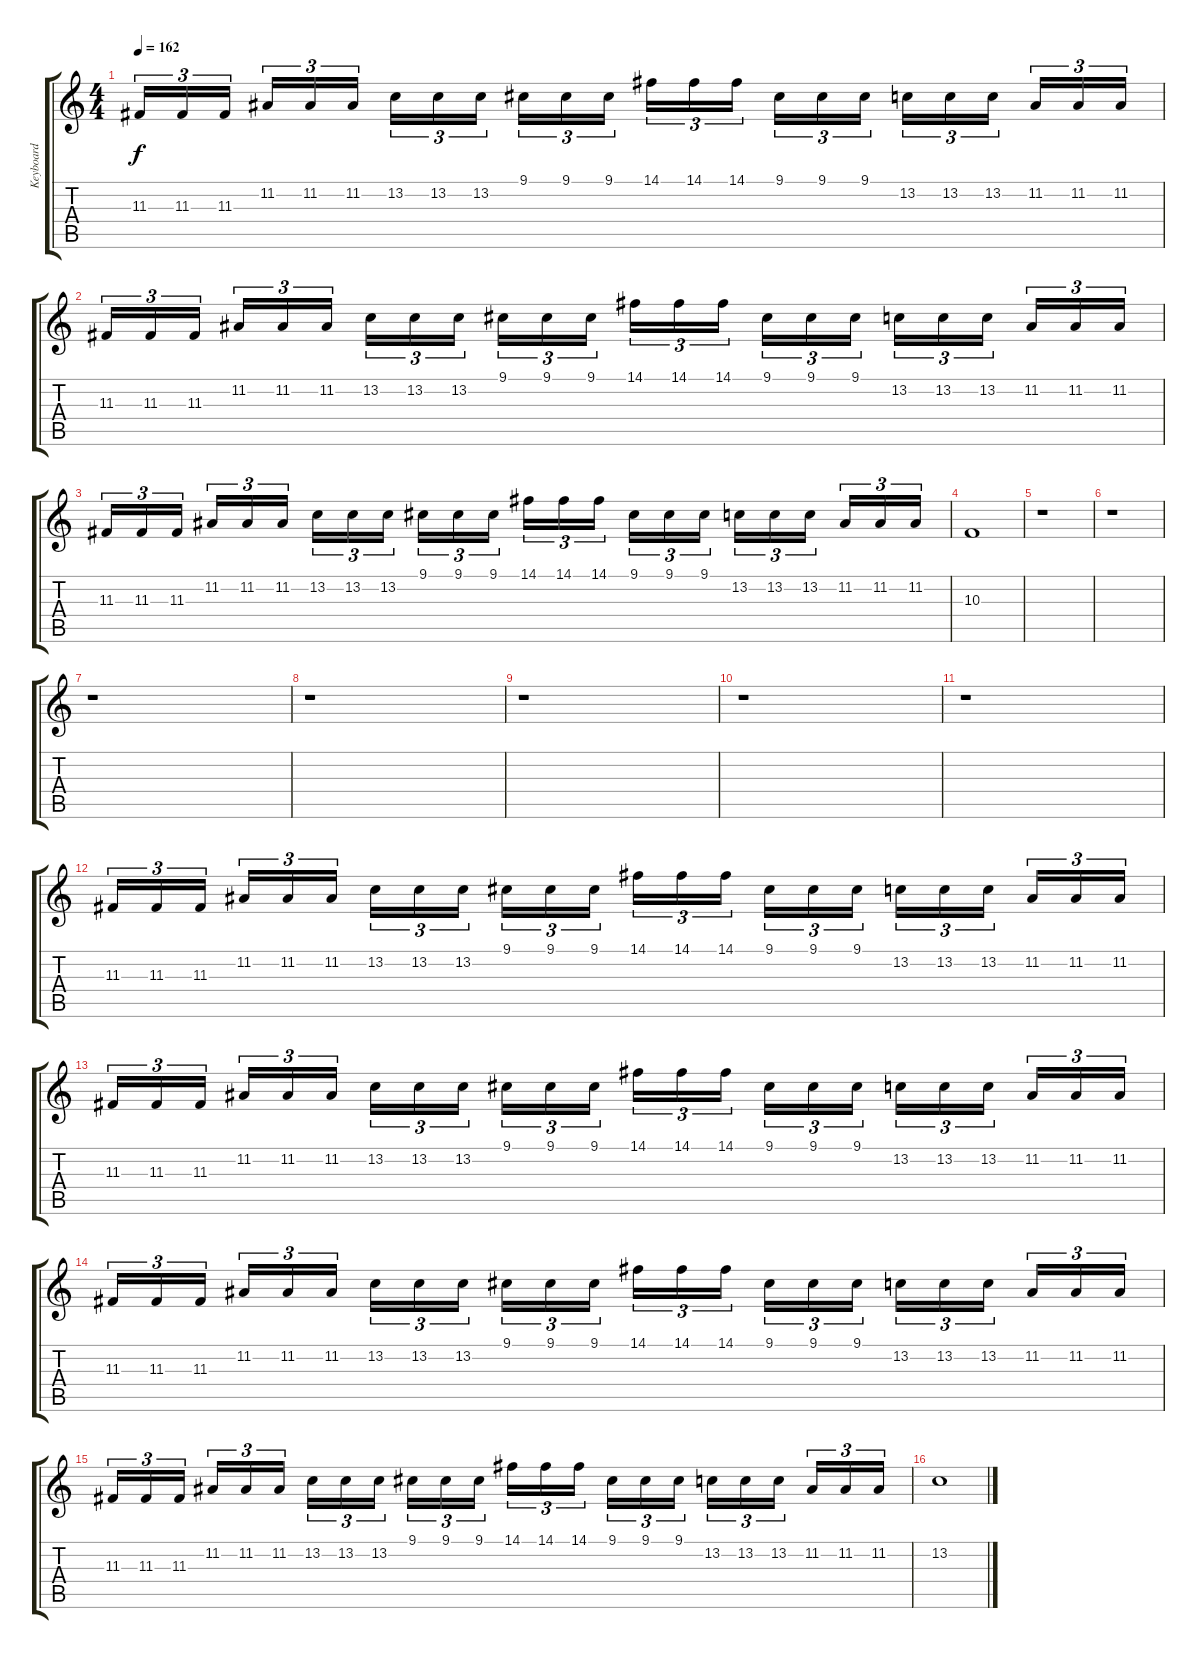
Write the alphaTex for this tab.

\track ("Keyboard" "Keyboard") {instrument vibraphone}
\staff {score tabs}
\tuning (E4 B3 G3 D3 A2 E2) {hide}
\ts (4 4)
\tempo 162
\clef g2
\ks c
11.3.16{tu (3 2) dy f} 11.3.16{tu (3 2)} 11.3.16{tu (3 2)} 11.2.16{tu (3 2)} 11.2.16{tu (3 2)} 11.2.16{tu (3 2)} 13.2.16{tu (3 2)} 13.2.16{tu (3 2)} 13.2.16{tu (3 2)} 9.1.16{tu (3 2)} 9.1.16{tu (3 2)} 9.1.16{tu (3 2)} 14.1.16{tu (3 2)} 14.1.16{tu (3 2)} 14.1.16{tu (3 2)} 9.1.16{tu (3 2)} 9.1.16{tu (3 2)} 9.1.16{tu (3 2)} 13.2.16{tu (3 2)} 13.2.16{tu (3 2)} 13.2.16{tu (3 2)} 11.2.16{tu (3 2)} 11.2.16{tu (3 2)} 11.2.16{tu (3 2)} |
11.3.16{tu (3 2)} 11.3.16{tu (3 2)} 11.3.16{tu (3 2)} 11.2.16{tu (3 2)} 11.2.16{tu (3 2)} 11.2.16{tu (3 2)} 13.2.16{tu (3 2)} 13.2.16{tu (3 2)} 13.2.16{tu (3 2)} 9.1.16{tu (3 2)} 9.1.16{tu (3 2)} 9.1.16{tu (3 2)} 14.1.16{tu (3 2)} 14.1.16{tu (3 2)} 14.1.16{tu (3 2)} 9.1.16{tu (3 2)} 9.1.16{tu (3 2)} 9.1.16{tu (3 2)} 13.2.16{tu (3 2)} 13.2.16{tu (3 2)} 13.2.16{tu (3 2)} 11.2.16{tu (3 2)} 11.2.16{tu (3 2)} 11.2.16{tu (3 2)} |
11.3.16{tu (3 2)} 11.3.16{tu (3 2)} 11.3.16{tu (3 2)} 11.2.16{tu (3 2)} 11.2.16{tu (3 2)} 11.2.16{tu (3 2)} 13.2.16{tu (3 2)} 13.2.16{tu (3 2)} 13.2.16{tu (3 2)} 9.1.16{tu (3 2)} 9.1.16{tu (3 2)} 9.1.16{tu (3 2)} 14.1.16{tu (3 2)} 14.1.16{tu (3 2)} 14.1.16{tu (3 2)} 9.1.16{tu (3 2)} 9.1.16{tu (3 2)} 9.1.16{tu (3 2)} 13.2.16{tu (3 2)} 13.2.16{tu (3 2)} 13.2.16{tu (3 2)} 11.2.16{tu (3 2)} 11.2.16{tu (3 2)} 11.2.16{tu (3 2)} |
10.3.1 |
r.1 |
r.1 |
r.1 |
r.1 |
r.1 |
r.1 |
r.1 |
\section ("" "")
11.3.16{tu (3 2)} 11.3.16{tu (3 2)} 11.3.16{tu (3 2)} 11.2.16{tu (3 2)} 11.2.16{tu (3 2)} 11.2.16{tu (3 2)} 13.2.16{tu (3 2)} 13.2.16{tu (3 2)} 13.2.16{tu (3 2)} 9.1.16{tu (3 2)} 9.1.16{tu (3 2)} 9.1.16{tu (3 2)} 14.1.16{tu (3 2)} 14.1.16{tu (3 2)} 14.1.16{tu (3 2)} 9.1.16{tu (3 2)} 9.1.16{tu (3 2)} 9.1.16{tu (3 2)} 13.2.16{tu (3 2)} 13.2.16{tu (3 2)} 13.2.16{tu (3 2)} 11.2.16{tu (3 2)} 11.2.16{tu (3 2)} 11.2.16{tu (3 2)} |
11.3.16{tu (3 2)} 11.3.16{tu (3 2)} 11.3.16{tu (3 2)} 11.2.16{tu (3 2)} 11.2.16{tu (3 2)} 11.2.16{tu (3 2)} 13.2.16{tu (3 2)} 13.2.16{tu (3 2)} 13.2.16{tu (3 2)} 9.1.16{tu (3 2)} 9.1.16{tu (3 2)} 9.1.16{tu (3 2)} 14.1.16{tu (3 2)} 14.1.16{tu (3 2)} 14.1.16{tu (3 2)} 9.1.16{tu (3 2)} 9.1.16{tu (3 2)} 9.1.16{tu (3 2)} 13.2.16{tu (3 2)} 13.2.16{tu (3 2)} 13.2.16{tu (3 2)} 11.2.16{tu (3 2)} 11.2.16{tu (3 2)} 11.2.16{tu (3 2)} |
11.3.16{tu (3 2)} 11.3.16{tu (3 2)} 11.3.16{tu (3 2)} 11.2.16{tu (3 2)} 11.2.16{tu (3 2)} 11.2.16{tu (3 2)} 13.2.16{tu (3 2)} 13.2.16{tu (3 2)} 13.2.16{tu (3 2)} 9.1.16{tu (3 2)} 9.1.16{tu (3 2)} 9.1.16{tu (3 2)} 14.1.16{tu (3 2)} 14.1.16{tu (3 2)} 14.1.16{tu (3 2)} 9.1.16{tu (3 2)} 9.1.16{tu (3 2)} 9.1.16{tu (3 2)} 13.2.16{tu (3 2)} 13.2.16{tu (3 2)} 13.2.16{tu (3 2)} 11.2.16{tu (3 2)} 11.2.16{tu (3 2)} 11.2.16{tu (3 2)} |
11.3.16{tu (3 2)} 11.3.16{tu (3 2)} 11.3.16{tu (3 2)} 11.2.16{tu (3 2)} 11.2.16{tu (3 2)} 11.2.16{tu (3 2)} 13.2.16{tu (3 2)} 13.2.16{tu (3 2)} 13.2.16{tu (3 2)} 9.1.16{tu (3 2)} 9.1.16{tu (3 2)} 9.1.16{tu (3 2)} 14.1.16{tu (3 2)} 14.1.16{tu (3 2)} 14.1.16{tu (3 2)} 9.1.16{tu (3 2)} 9.1.16{tu (3 2)} 9.1.16{tu (3 2)} 13.2.16{tu (3 2)} 13.2.16{tu (3 2)} 13.2.16{tu (3 2)} 11.2.16{tu (3 2)} 11.2.16{tu (3 2)} 11.2.16{tu (3 2)} |
13.2.1
